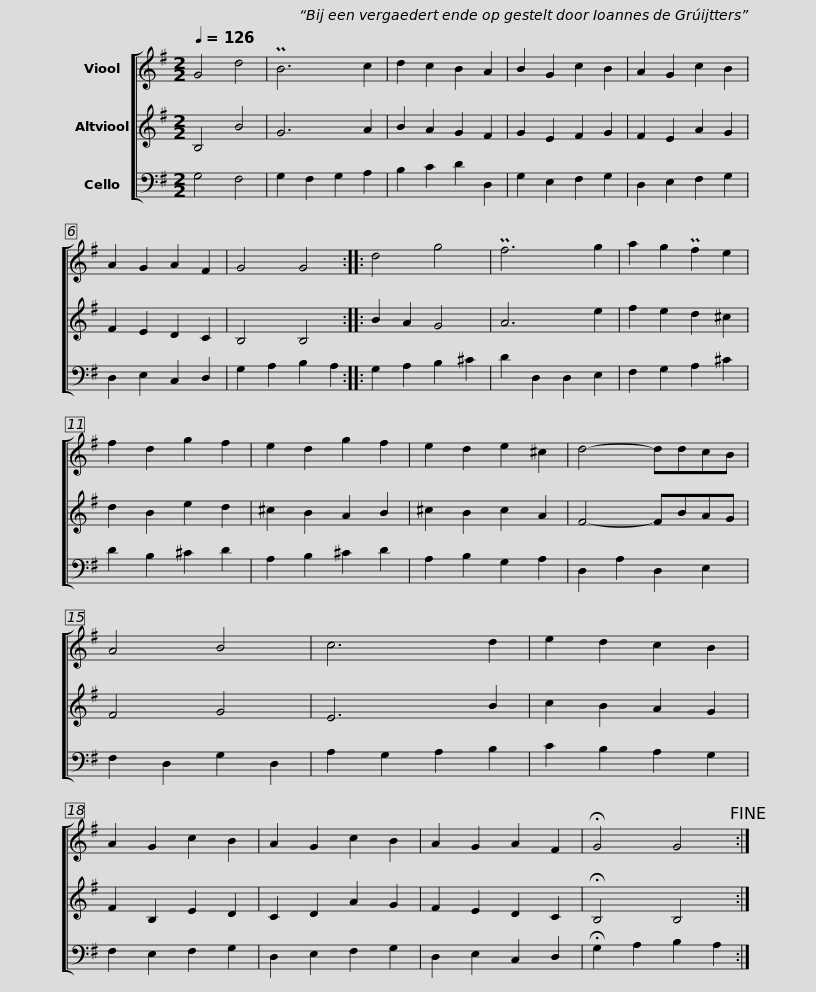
X:1
%%score [ 1 2 3 ]
L:1/8
Q:1/4=126
M:2/2
I:linebreak $
K:G
V:1 treble
V:2 treble
V:3 bass
V:1
 G4 d4 | PB6 c2 | d2 c2 B2 A2 | B2 G2 c2 B2 | A2 G2 c2 B2 | %5
 A2 G2 A2 F2 | G4 G4 ::$ d4 g4 | Pf6 g2 | a2 g2 Pf2 e2 | %10
 f2 d2 g2 f2 | e2 d2 g2 f2 | e2 d2 e2 ^c2 | d4- ddcB |$ A4 B4 | %15
 c6 d2 | e2 d2 c2 B2 | A2 G2 c2 B2 | A2 G2 c2 B2 | A2 G2 A2 F2 | %20
 !fermata!G4 G4!fine! :| %21
V:2
 B,4 B4 | G6 A2 | B2 A2 G2 F2 | G2 E2 F2 G2 | F2 E2 A2 G2 | %5
 F2 E2 D2 C2 | B,4 B,4 ::$ B2 A2 G4 | A6 e2 | f2 e2 d2 ^c2 | %10
 d2 B2 e2 d2 | ^c2 B2 A2 B2 | ^c2 B2 c2 A2 | F4- FBAG |$ F4 G4 | %15
 E6 B2 | c2 B2 A2 G2 | F2 B,2 E2 D2 | C2 D2 A2 G2 | F2 E2 D2 C2 | %20
 !fermata!B,4 B,4 :| %21
V:3
 G,4 F,4 | G,2 F,2 G,2 A,2 | B,2 C2 D2 D,2 | G,2 E,2 F,2 G,2 | D,2 E,2 F,2 G,2 | %5
 D,2 E,2 C,2 D,2 | G,2 A,2 B,2 A,2 ::$ G,2 A,2 B,2 ^C2 | D2 D,2 D,2 E,2 | F,2 G,2 A,2 ^C2 | %10
 D2 B,2 ^C2 D2 | A,2 B,2 ^C2 D2 | A,2 B,2 G,2 A,2 | D,2 A,2 D,2 E,2 |$ F,2 D,2 G,2 D,2 | %15
 A,2 G,2 A,2 B,2 | C2 B,2 A,2 G,2 | F,2 E,2 F,2 G,2 | D,2 E,2 F,2 G,2 | D,2 E,2 C,2 D,2 | %20
 !fermata!G,2 A,2 B,2 A,2 :| %21
